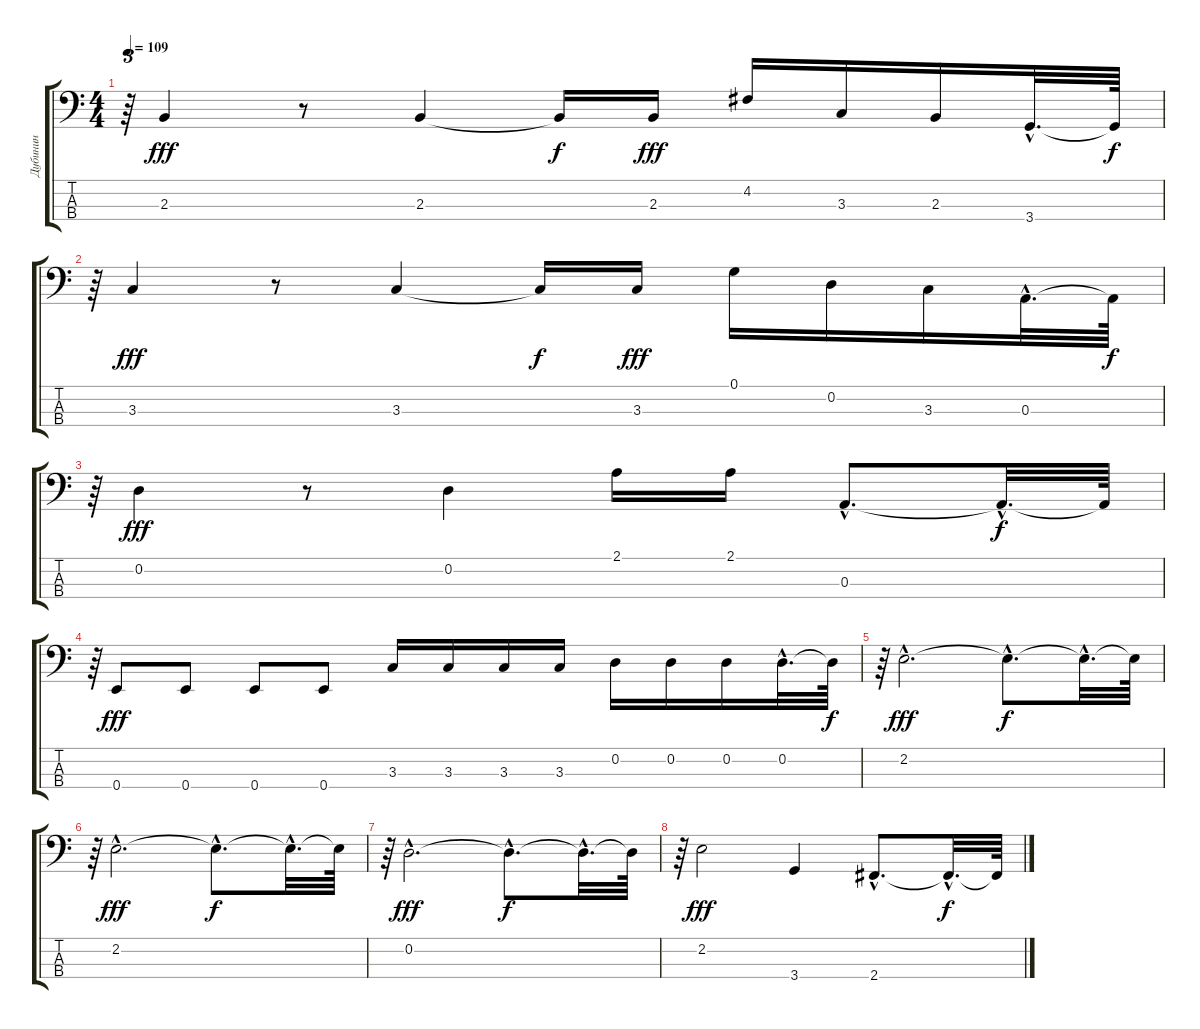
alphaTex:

\track ("Дубинин" "Дубинин") {instrument electricbassfinger}
\staff {score tabs}
\tuning (G2 D2 A1 E1) {hide}
\ts (4 4)
\tempo 109
\clef f4
\ks c
r.64{tu (3 2) dy f} 2.3.4{dy fff} r.8 2.3.4 2.3{t}.16{dy f} 2.3.16{dy fff} 4.2.16 3.3.16 2.3.16 3.4{hac}.32{d} 3.4{t}.64{dy f} |
r.64{tu (3 2)} 3.3.4{dy fff} r.8 3.3.4 3.3{t}.16{dy f} 3.3.16{dy fff} 0.1.16 0.2.16 3.3.16 0.3{hac}.32{d} 0.3{t}.64{dy f} |
r.64{tu (3 2)} 0.2.4{dy fff} r.8 0.2.4 2.1.16 2.1.16 0.3{hac}.8{d} 0.3{hac t}.32{d dy f} 0.3{t}.64 |
r.64{tu (3 2)} 0.4.8{dy fff} 0.4.8 0.4.8 0.4.8 3.3.16 3.3.16 3.3.16 3.3.16 0.2.16 0.2.16 0.2.16 0.2{hac}.32{d} 0.2{t}.64{dy f} |
r.64{tu (3 2)} 2.2{hac}.2{d dy fff} 2.2{hac t}.8{d dy f} 2.2{hac t}.32{d} 2.2{t}.64 |
r.64{tu (3 2)} 2.2{hac}.2{d dy fff} 2.2{hac t}.8{d dy f} 2.2{hac t}.32{d} 2.2{t}.64 |
r.64{tu (3 2)} 0.2{hac}.2{d dy fff} 0.2{hac t}.8{d dy f} 0.2{hac t}.32{d} 0.2{t}.64 |
r.64{tu (3 2)} 2.2.2{dy fff} 3.4.4 2.4{hac}.8{d} 2.4{hac t}.32{d dy f} 2.4{t}.64
